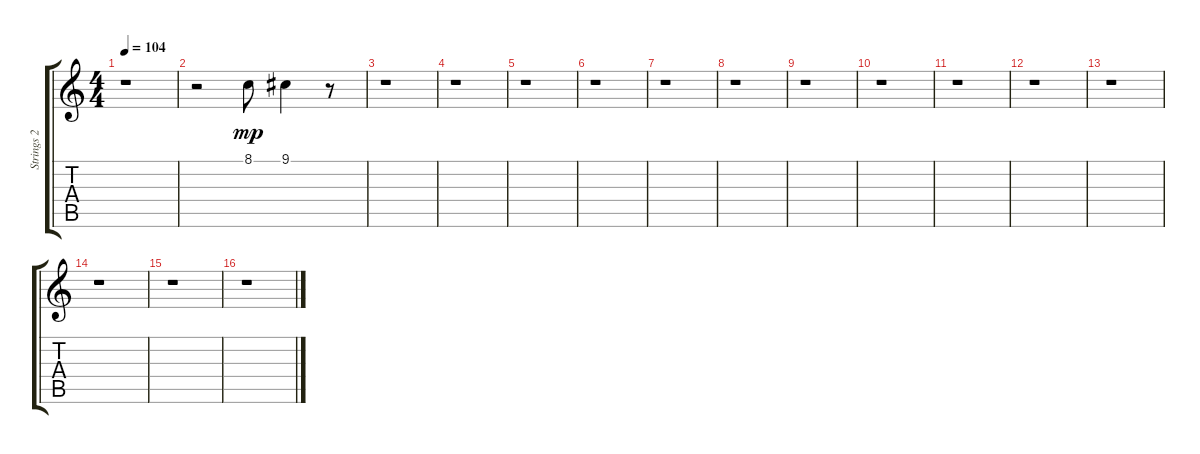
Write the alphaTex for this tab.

\track ("Strings 2" "Strings 2") {instrument synthstrings1}
\staff {score tabs}
\tuning (E4 B3 G3 D3 A2 D2) {hide}
\ts (4 4)
\tempo 104
\clef g2
\ks c
r.1{dy mp} |
r.2 8.1.8 9.1.4 r.8 |
r.1 |
r.1 |
r.1 |
r.1 |
r.1 |
r.1 |
r.1 |
r.1 |
r.1 |
r.1 |
r.1 |
r.1 |
r.1 |
r.1
